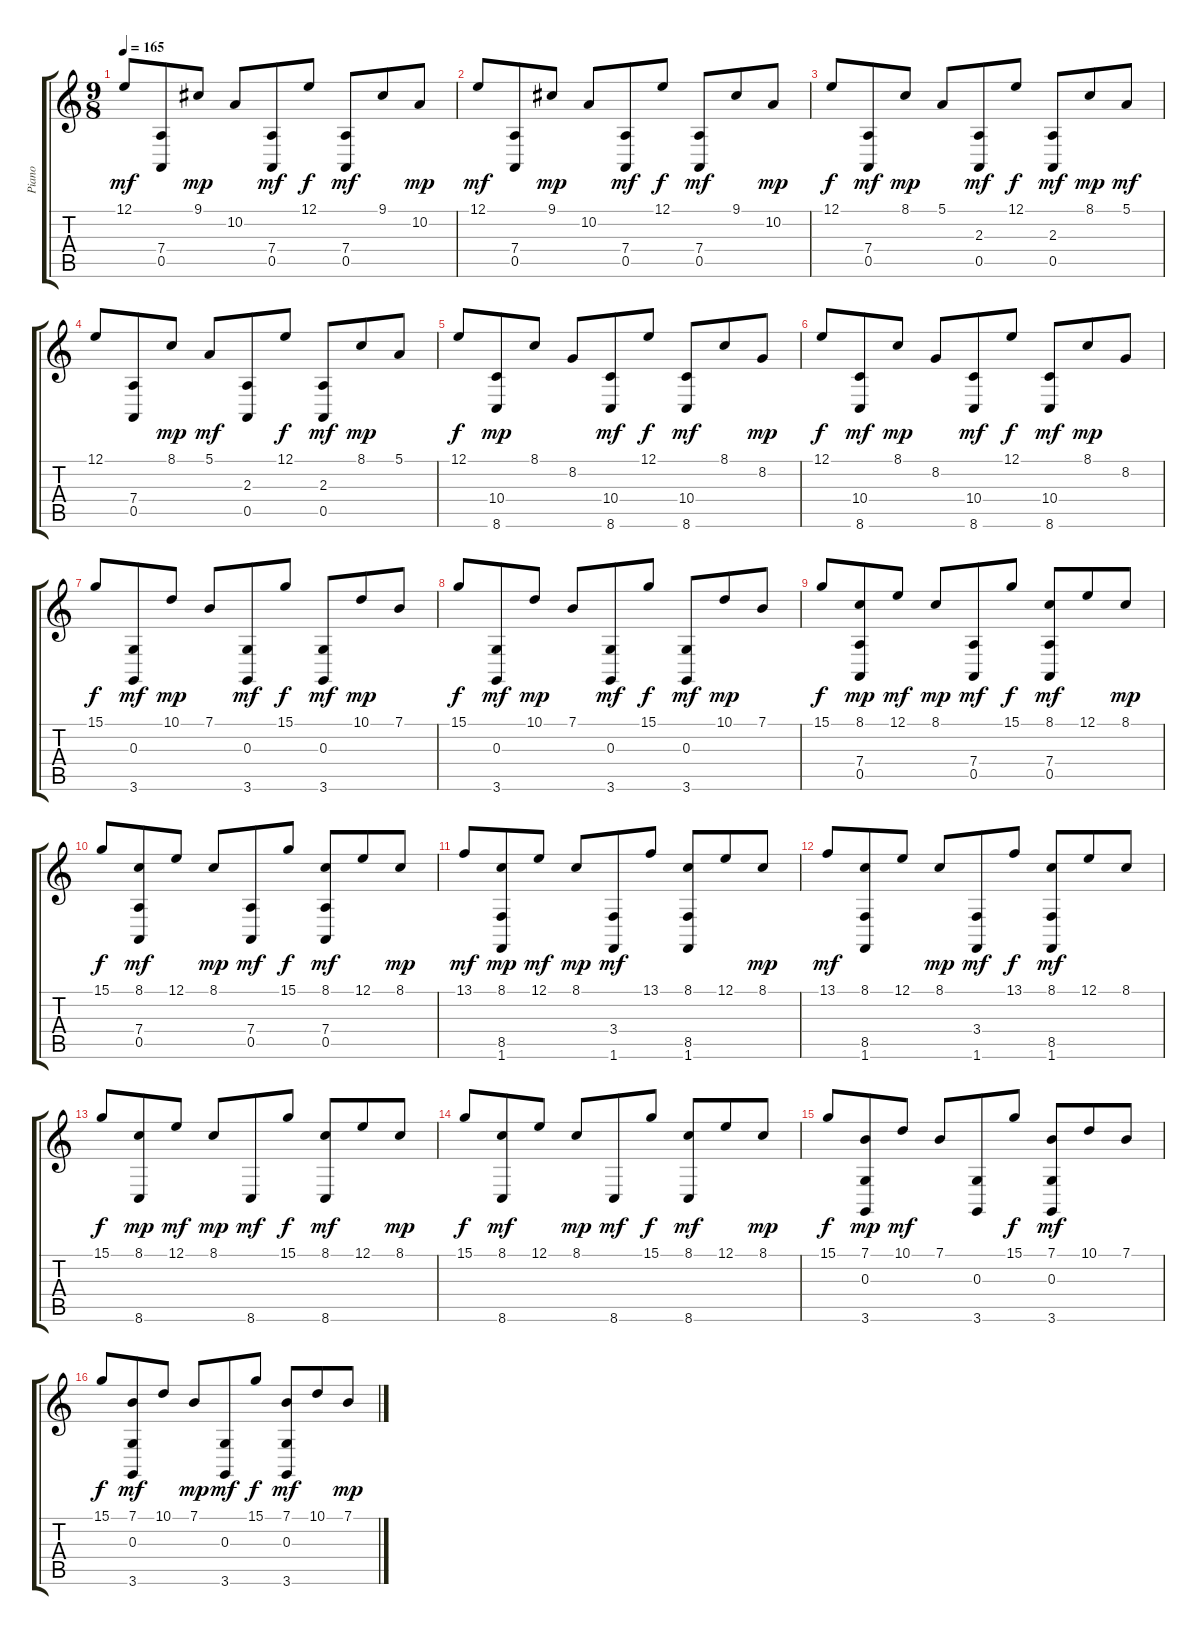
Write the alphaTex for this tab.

\track ("Piano" "Piano") {instrument acousticgrandpiano}
\staff {score tabs}
\tuning (E4 B3 G3 D3 A2 E2) {hide}
\ts (9 8)
\tempo 165
\clef g2
\ks c
12.1.8{dy mf} (7.4 0.5).8 9.1.8{dy mp} 10.2.8 (7.4 0.5).8{dy mf} 12.1.8{dy f} (7.4 0.5).8{dy mf} 9.1.8 10.2.8{dy mp} |
12.1.8{dy mf} (7.4 0.5).8 9.1.8{dy mp} 10.2.8 (7.4 0.5).8{dy mf} 12.1.8{dy f} (7.4 0.5).8{dy mf} 9.1.8 10.2.8{dy mp} |
12.1.8{dy f} (7.4 0.5).8{dy mf} 8.1.8{dy mp} 5.1.8 (2.3 0.5).8{dy mf} 12.1.8{dy f} (2.3 0.5).8{dy mf} 8.1.8{dy mp} 5.1.8{dy mf} |
12.1.8 (7.4 0.5).8 8.1.8{dy mp} 5.1.8{dy mf} (2.3 0.5).8 12.1.8{dy f} (2.3 0.5).8{dy mf} 8.1.8{dy mp} 5.1.8 |
12.1.8{dy f} (10.4 8.6).8{dy mp} 8.1.8 8.2.8 (10.4 8.6).8{dy mf} 12.1.8{dy f} (10.4 8.6).8{dy mf} 8.1.8 8.2.8{dy mp} |
12.1.8{dy f} (10.4 8.6).8{dy mf} 8.1.8{dy mp} 8.2.8 (10.4 8.6).8{dy mf} 12.1.8{dy f} (10.4 8.6).8{dy mf} 8.1.8{dy mp} 8.2.8 |
15.1.8{dy f} (0.3 3.6).8{dy mf} 10.1.8{dy mp} 7.1.8 (0.3 3.6).8{dy mf} 15.1.8{dy f} (0.3 3.6).8{dy mf} 10.1.8{dy mp} 7.1.8 |
15.1.8{dy f} (0.3 3.6).8{dy mf} 10.1.8{dy mp} 7.1.8 (0.3 3.6).8{dy mf} 15.1.8{dy f} (0.3 3.6).8{dy mf} 10.1.8{dy mp} 7.1.8 |
15.1.8{dy f} (8.1 7.4 0.5).8{dy mp} 12.1.8{dy mf} 8.1.8{dy mp} (7.4 0.5).8{dy mf} 15.1.8{dy f} (8.1 7.4 0.5).8{dy mf} 12.1.8 8.1.8{dy mp} |
15.1.8{dy f} (8.1 7.4 0.5).8{dy mf} 12.1.8 8.1.8{dy mp} (7.4 0.5).8{dy mf} 15.1.8{dy f} (8.1 7.4 0.5).8{dy mf} 12.1.8 8.1.8{dy mp} |
13.1.8{dy mf} (8.1 8.5 1.6).8{dy mp} 12.1.8{dy mf} 8.1.8{dy mp} (3.4 1.6).8{dy mf} 13.1.8 (8.1 8.5 1.6).8 12.1.8 8.1.8{dy mp} |
13.1.8{dy mf} (8.1 8.5 1.6).8 12.1.8 8.1.8{dy mp} (3.4 1.6).8{dy mf} 13.1.8{dy f} (8.1 8.5 1.6).8{dy mf} 12.1.8 8.1.8 |
15.1.8{dy f} (8.1 8.6).8{dy mp} 12.1.8{dy mf} 8.1.8{dy mp} 8.6.8{dy mf} 15.1.8{dy f} (8.1 8.6).8{dy mf} 12.1.8 8.1.8{dy mp} |
15.1.8{dy f} (8.1 8.6).8{dy mf} 12.1.8 8.1.8{dy mp} 8.6.8{dy mf} 15.1.8{dy f} (8.1 8.6).8{dy mf} 12.1.8 8.1.8{dy mp} |
15.1.8{dy f} (7.1 0.3 3.6).8{dy mp} 10.1.8{dy mf} 7.1.8 (0.3 3.6).8 15.1.8{dy f} (7.1 0.3 3.6).8{dy mf} 10.1.8 7.1.8 |
15.1.8{dy f} (7.1 0.3 3.6).8{dy mf} 10.1.8 7.1.8{dy mp} (0.3 3.6).8{dy mf} 15.1.8{dy f} (7.1 0.3 3.6).8{dy mf} 10.1.8 7.1.8{dy mp}
